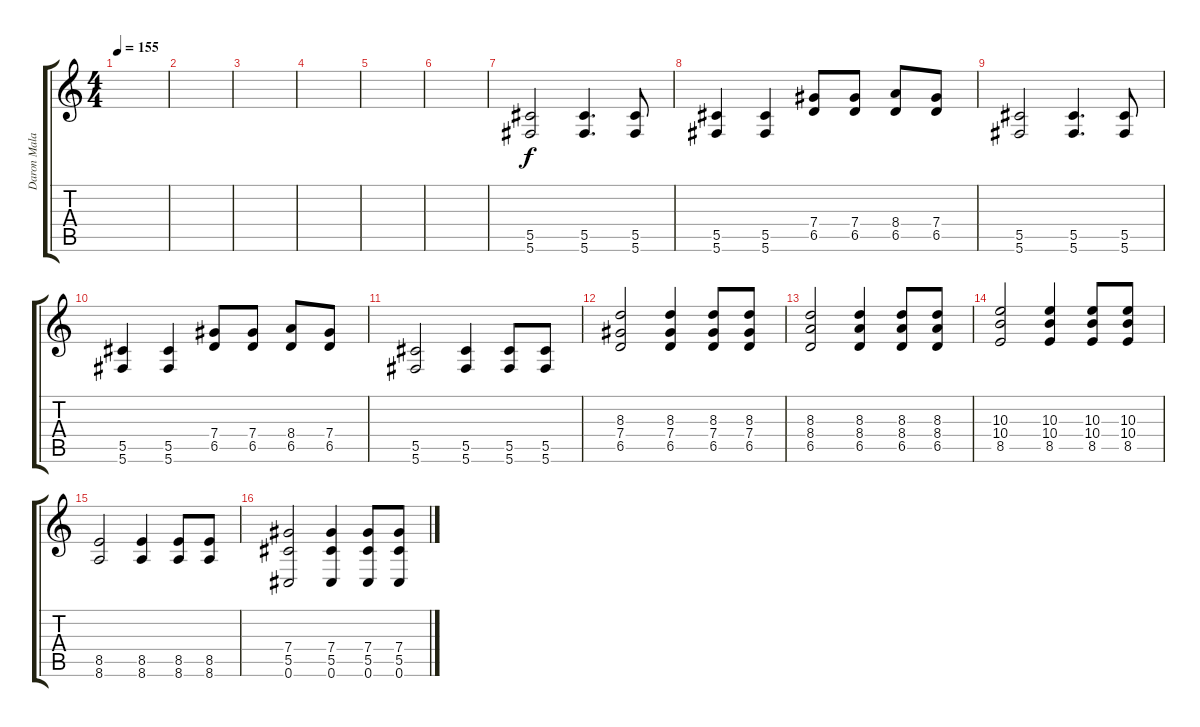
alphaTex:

\track ("Daron Malakian - Main Guitar" "Daron Mala") {instrument distortionguitar}
\staff {score tabs}
\tuning (Eb4 Bb3 Gb3 Db3 Ab2 Db2) {hide}
\ts (4 4)
\tempo 155
\clef g2
\ks c
|
|
|
|
|
|
(5.5 5.6).2 (5.5 5.6).4{d} (5.5 5.6).8 |
(5.5 5.6).4 (5.5 5.6).4 (7.4 6.5).8 (7.4 6.5).8 (8.4 6.5).8 (7.4 6.5).8 |
(5.5 5.6).2 (5.5 5.6).4{d} (5.5 5.6).8 |
(5.5 5.6).4 (5.5 5.6).4 (7.4 6.5).8 (7.4 6.5).8 (8.4 6.5).8 (7.4 6.5).8 |
(5.5 5.6).2 (5.5 5.6).4 (5.5 5.6).8 (5.5 5.6).8 |
(8.3 7.4 6.5).2 (8.3 7.4 6.5).4 (8.3 7.4 6.5).8 (8.3 7.4 6.5).8 |
(8.3 8.4 6.5).2 (8.3 8.4 6.5).4 (8.3 8.4 6.5).8 (8.3 8.4 6.5).8 |
(10.3 10.4 8.5).2 (10.3 10.4 8.5).4 (10.3 10.4 8.5).8 (10.3 10.4 8.5).8 |
(8.5 8.6).2 (8.5 8.6).4 (8.5 8.6).8 (8.5 8.6).8 |
(7.4 5.5 0.6).2 (7.4 5.5 0.6).4 (7.4 5.5 0.6).8 (7.4 5.5 0.6).8
